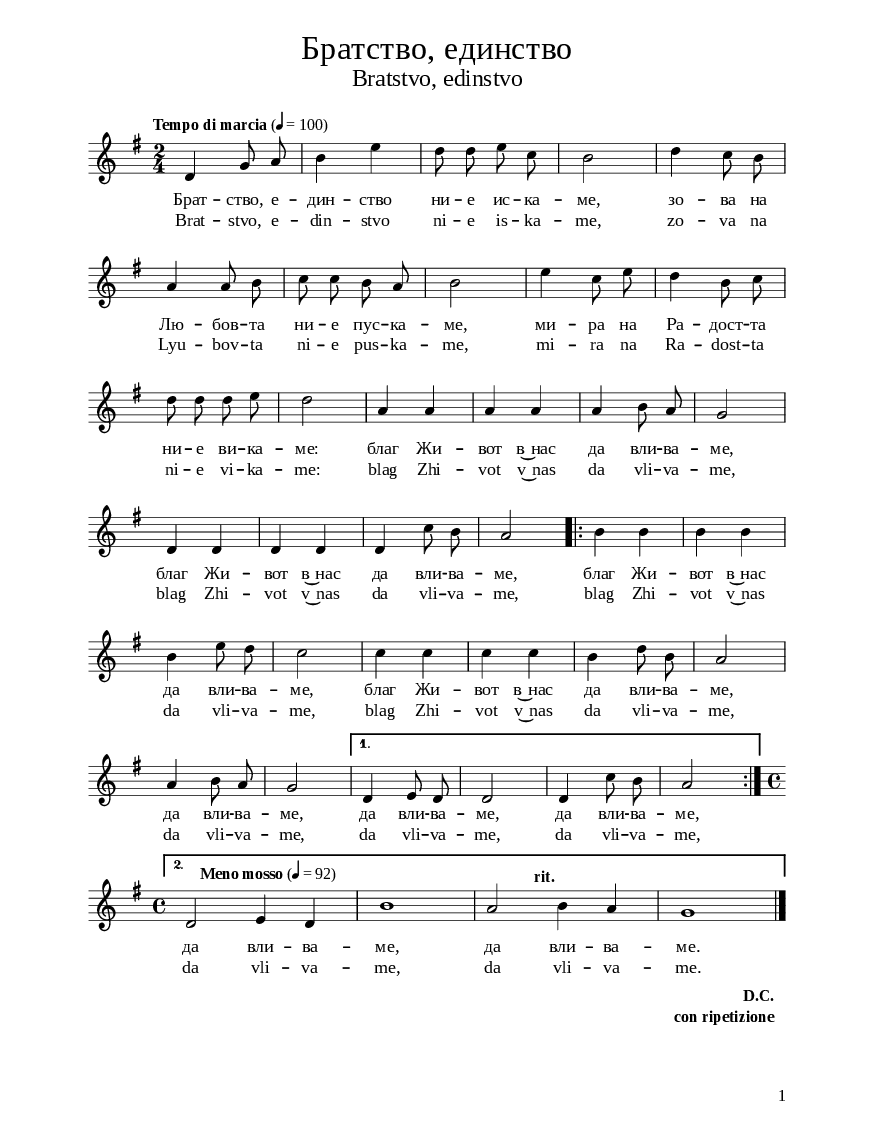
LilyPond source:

\version "2.24.1"

% include paper part and global functions
\include "include/globals.ily"

\bookpart {
  \label #'ref020
  \tocItem \markup "Братство, единство – Bratstvo, edinstvo"
  \include "include/bookpart-paper.ily"
  \score {
    \include "include/score-layout.ily"

    \new Voice \absolute {
      \clef treble
      \key g \major
      \time 2/4
      \tempoFunc "Tempo di marcia" 4 "100"
      \autoBeamOff

      d'4 g'8 a'8 | b'4 e''4 | d''8 d''8 e''8 c''8 | b'2| d''4 c''8 b'8 | \break
      a'4 a'8 b'8 | c''8 c''8 b'8  a'8| b'2 | e''4 c''8 e''8 | d''4 b'8 c''8 | \break
      d''8 d''8 d''8 e''8 | d''2 | a'4 a'4 | a'4 a'4 | a'4 b'8 a'8 | g'2 | \break
      d'4 d'4 | d'4 d'4 | d'4 c''8 b'8 | a'2 \repeat volta 2 {
        b'4 b'4 | b'4 b'4 | \break
        b'4 e''8 d''8 | c''2 | c''4 c''4|c''4 c''4| b'4 d''8 b'8 |a'2 |\break
        a'4 b'8 a'8 | g'2|
      }
      \alternative {
        { d'4 e'8 d'8 | d'2 | d'4 c''8 b'8| a'2 }
        {
          \time 4/4 \break
          \override Score.MetronomeMark.outside-staff-priority = #599
          \override Score.MetronomeMark.X-extent=#'(-4.5 . 0)
          \tempoFunc "Meno mosso" 4 "92"
          d'2 e'4 d'4 | b'1 | \tempo "rit." a'2 b'4 a'4 | g'1| \bar "|." \break
        }
      }
    }

    \addlyrics {
      Брат -- ство, е -- дин -- ство ни -- е ис -- ка -- ме,
      зо -- ва на Лю -- бов -- та ни -- е пус -- ка -- ме, ми -- ра на Ра -- дост -- та
      ни -- е ви -- ка -- ме: благ Жи -- вот в~нас да вли -- ва -- ме,
      благ Жи -- вот в~нас да вли -- ва -- ме, благ Жи -- вот в~нас
      да вли -- ва -- ме, благ Жи -- вот в~нас да вли -- ва -- ме,
      да вли -- ва -- ме, да вли -- ва -- ме, да вли -- ва -- ме,
      да вли -- ва -- ме, да вли -- ва -- ме.
    }

    \addlyrics {
      Brat -- stvo, e -- din -- stvo ni -- e is -- ka -- me,
      zo -- va na Lyu -- bov -- ta ni -- e pus -- ka -- me, mi -- ra na Ra -- dost -- ta
      ni -- e vi -- ka -- me: blag Zhi -- vot v~nas da vli -- va -- me,
      blag Zhi -- vot v~nas da vli -- va -- me, blag Zhi -- vot v~nas
      da vli -- va -- me, blag Zhi -- vot v~nas da vli -- va -- me,
      da vli -- va -- me, da vli -- va -- me, da vli -- va -- me,
      da vli -- va -- me, da vli -- va -- me.
    }
    \header {
      title = \titleFunc " Братство, единство " "Bratstvo, edinstvo"
    }

    \midi{}

  } % score
  \markup \dc-two "D.C." "con ripetizione"

  \pageBreak

  % include foreign translation(s) of the song
  \version "2.24.0"

\markup \fill-line { \fontsize #deTitleFontSize "Brüderlichkeit, Einheit" }
\markup \null
\markup \null
\markup \fontsize #deCoupletFontSize {
  \hspace #10
  \override #`(baseline-skip . ,deCoupletBaselineSkip)
  \column {
    \line {  "   " Brüderlichkeit und Einheit wollen wir, }
    \line {   "   "den Ruf der Liebe senden wir aus, }
    \line {   "   " die Welt der Freude rufen wir: }
    \line { "   " auf dass wir das gute Leben in uns ergießen,}
    \line {   "   " auf dass wir das gute Leben in uns ergießen, }
    \line {   "   " auf dass wir das gute Leben in uns ergießen, }
    \line {   "   " auf dass wir das gute Leben in uns ergießen,  }
    \line {   "   " ergießen, ergießen, ergießen. }

  }
}


} % bookpart
